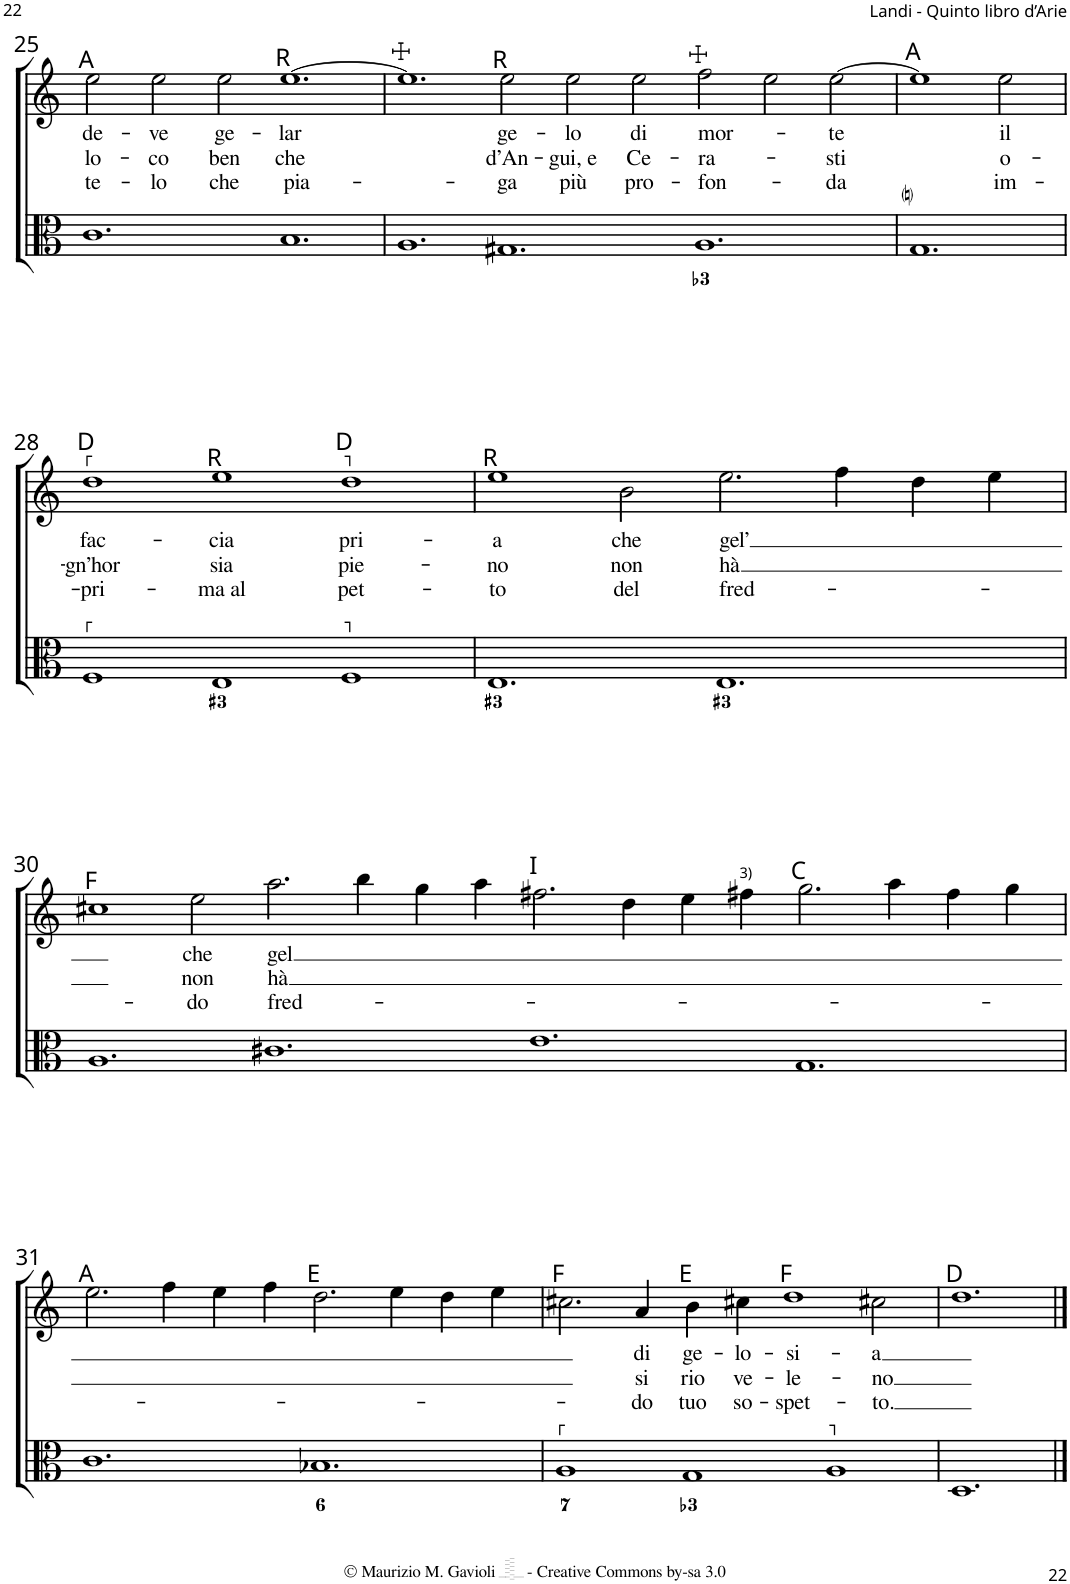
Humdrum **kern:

**kern	**kern	**text	**text	**text
*part2	*part1	*part1	*part1	*part1
*staff2	*staff1	*staff1	*staff1	*staff1
*I"Viola da gamba	*I"Voice	*	*	*
!!LO:PB:g=z
*clefC3	*clefG2	*	*	*
*k[]	*k[]	*	*	*
*M3/2	*M3/2	*	*	*
=25	=25	=25	=25	=25
!	!LO:TX:a:t=A	!	!	!
!	!	!LO:LY:b	!LO:LY:b	!LO:LY:b
1.c	2ee\	de-	lo-	te-
!	!	!LO:LY:b	!LO:LY:b	!LO:LY:b
.	2ee\	-ve	-co	-lo
!	!	!LO:LY:b	!LO:LY:b	!LO:LY:b
.	2ee\	ge-	ben	che
!	!LO:TX:a:t=R	!	!	!
!	!	!LO:LY:b	!LO:LY:b	!LO:LY:b
1.B	[1.ee	-lar	che	pia-
=26	=26	=26	=26	=26
!	!LO:TX:a:t=☩	!	!	!
1.A	1.ee]	.	.	.
!	!LO:TX:a:t=R	!	!	!
!	!	!LO:LY:b	!LO:LY:b	!LO:LY:b
1.G#X	2ee\	ge-	d’An-	-ga
!	!	!LO:LY:b	!LO:LY:b	!LO:LY:b
.	2ee\	-lo	-gui, e	più
!	!	!LO:LY:b	!LO:LY:b	!LO:LY:b
.	2ee\	di	Ce-	pro-
!	!LO:TX:a:t=☩	!	!	!
!	!	!LO:LY:b	!LO:LY:b	!LO:LY:b
1.A	2ff\	mor-	-ra-	-fon-
.	2ee\	.	.	.
!	!	!LO:LY:b	!LO:LY:b	!LO:LY:b
.	[2ee\	-te	-sti	-da
=27	=27	=27	=27	=27
!	!LO:TX:a:t=A	!	!	!
1.Gni	1ee]	.	.	.
!	!	!LO:LY:b	!LO:LY:b	!LO:LY:b
.	2ee\	il	o-	im-
!!LO:LB:g=z
=28	=28	=28	=28	=28
!	!LO:TX:a:t=┌	!	!	!
!	!LO:TX:a:t=D	!	!	!
!LO:TX:a:t=┌	!	!	!	!
!	!	!LO:LY:b	!LO:LY:b	!LO:LY:b
1F	1dd	fac-	-gn’hor	-pri-
!	!LO:TX:a:t=R	!	!	!
!	!	!LO:LY:b	!LO:LY:b	!LO:LY:b
[2E	[2ee	-cia	sia	-ma al
2ryy	2ryy	.	.	.
!	!LO:TX:a:t=┐	!	!	!
!	!LO:TX:a:t=D	!	!	!
!LO:TX:a:t=┐	!	!	!	!
!	!	!LO:LY:b	!LO:LY:b	!LO:LY:b
1F	1dd	pri-	pie-	pet-
=29	=29	=29	=29	=29
!	!LO:TX:a:t=R	!	!	!
!	!	!LO:LY:b	!LO:LY:b	!LO:LY:b
1.E	1ee	-a	-no	-to
.	2ee]	.	.	.
!	!	!LO:LY:b	!LO:LY:b	!LO:LY:b
2E]	2b\	che	non	del
!	!	!LO:LY:b	!LO:LY:b	!LO:LY:b
1.E	2.ee\	gel’	hà	fred-
.	4ff\	.	.	.
.	4dd\	.	.	.
.	4ee\	.	.	.
!!LO:LB:g=z
=30	=30	=30	=30	=30
!	!LO:TX:a:t=F	!	!	!
1.A	1cc#X	.	.	.
!	!	!LO:LY:b	!LO:LY:b	!LO:LY:b
.	2ee\	che	non	-do
!	!	!LO:LY:b	!LO:LY:b	!LO:LY:b
1.c#X	2.aa\	gel	hà	fred-
.	4bb\	.	.	.
.	4gg\	.	.	.
.	4aa\	.	.	.
!	!LO:TX:a:t=I	!	!	!
1.e	2.ff#X\	.	.	.
.	4dd\	.	.	.
.	4ee\	.	.	.
!	!LO:TX:a:t=3)	!	!	!
.	4ff#X\	.	.	.
!	!LO:TX:a:t=C	!	!	!
1.G	2.gg\	.	.	.
.	4aa\	.	.	.
.	4ff#\	.	.	.
.	4gg\	.	.	.
!!LO:LB:g=z
=31	=31	=31	=31	=31
!	!LO:TX:a:t=A	!	!	!
1.c	2.ee\	.	.	.
.	4ff\	.	.	.
.	4ee\	.	.	.
.	4ff\	.	.	.
!	!LO:TX:a:t=E	!	!	!
1.B-X	2.dd\	.	.	.
.	4ee\	.	.	.
.	4dd\	.	.	.
.	4ee\	.	.	.
=32	=32	=32	=32	=32
!	!LO:TX:a:t=F	!	!	!
!LO:TX:a:t=┌	!	!	!	!
1A	2.cc#X\	.	.	.
!	!	!LO:LY:b	!LO:LY:b	!LO:LY:b
.	4a/	di	si	-do
!	!LO:TX:a:t=E	!	!	!
!	!	!LO:LY:b	!LO:LY:b	!LO:LY:b
[2G	4b\	ge-	rio	tuo
!	!	!LO:LY:b	!LO:LY:b	!LO:LY:b
.	4cc#X\	-lo-	ve-	so-
!	!LO:TX:a:t=F	!	!	!
!	!	!LO:LY:b	!LO:LY:b	!LO:LY:b
2ryy	1dd	-si-	-le-	-spet-
!LO:TX:a:t=┐	!	!	!	!
1A	.	.	.	.
!	!	!LO:LY:b	!LO:LY:b	!LO:LY:b
.	2cc#X\	-a	-no	-to.
=33	=33	=33	=33	=33
!	!LO:TX:a:t=D	!	!	!
1.D	1.dd	.	.	.
2G]	2ryy	.	.	.
==	==	==	==	==
*-	*-	*-	*-	*-
